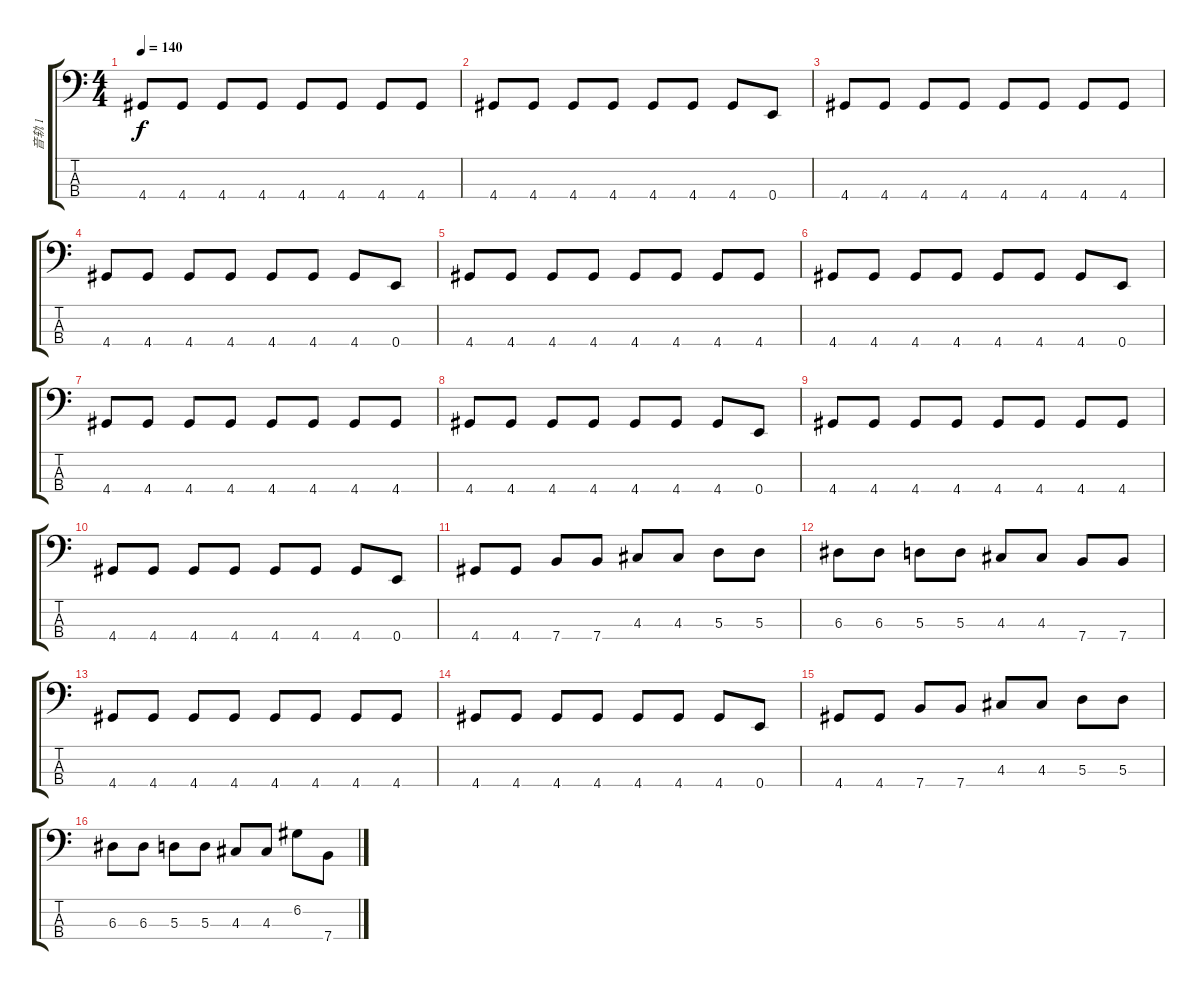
\track ("音轨 1" "音轨 1") {instrument electricbassfinger}
\staff {score tabs}
\tuning (G2 D2 A1 E1) {hide}
\ts (4 4)
\tempo 140
\clef f4
\ks c
4.4.8{dy f} 4.4.8 4.4.8 4.4.8 4.4.8 4.4.8 4.4.8 4.4.8 |
4.4.8 4.4.8 4.4.8 4.4.8 4.4.8 4.4.8 4.4.8 0.4.8 |
4.4.8 4.4.8 4.4.8 4.4.8 4.4.8 4.4.8 4.4.8 4.4.8 |
4.4.8 4.4.8 4.4.8 4.4.8 4.4.8 4.4.8 4.4.8 0.4.8 |
4.4.8 4.4.8 4.4.8 4.4.8 4.4.8 4.4.8 4.4.8 4.4.8 |
4.4.8 4.4.8 4.4.8 4.4.8 4.4.8 4.4.8 4.4.8 0.4.8 |
4.4.8 4.4.8 4.4.8 4.4.8 4.4.8 4.4.8 4.4.8 4.4.8 |
4.4.8 4.4.8 4.4.8 4.4.8 4.4.8 4.4.8 4.4.8 0.4.8 |
4.4.8 4.4.8 4.4.8 4.4.8 4.4.8 4.4.8 4.4.8 4.4.8 |
4.4.8 4.4.8 4.4.8 4.4.8 4.4.8 4.4.8 4.4.8 0.4.8 |
4.4.8 4.4.8 7.4.8 7.4.8 4.3.8 4.3.8 5.3.8 5.3.8 |
6.3.8 6.3.8 5.3.8 5.3.8 4.3.8 4.3.8 7.4.8 7.4.8 |
4.4.8 4.4.8 4.4.8 4.4.8 4.4.8 4.4.8 4.4.8 4.4.8 |
4.4.8 4.4.8 4.4.8 4.4.8 4.4.8 4.4.8 4.4.8 0.4.8 |
4.4.8 4.4.8 7.4.8 7.4.8 4.3.8 4.3.8 5.3.8 5.3.8 |
6.3.8 6.3.8 5.3.8 5.3.8 4.3.8 4.3.8 6.2.8 7.4.8
